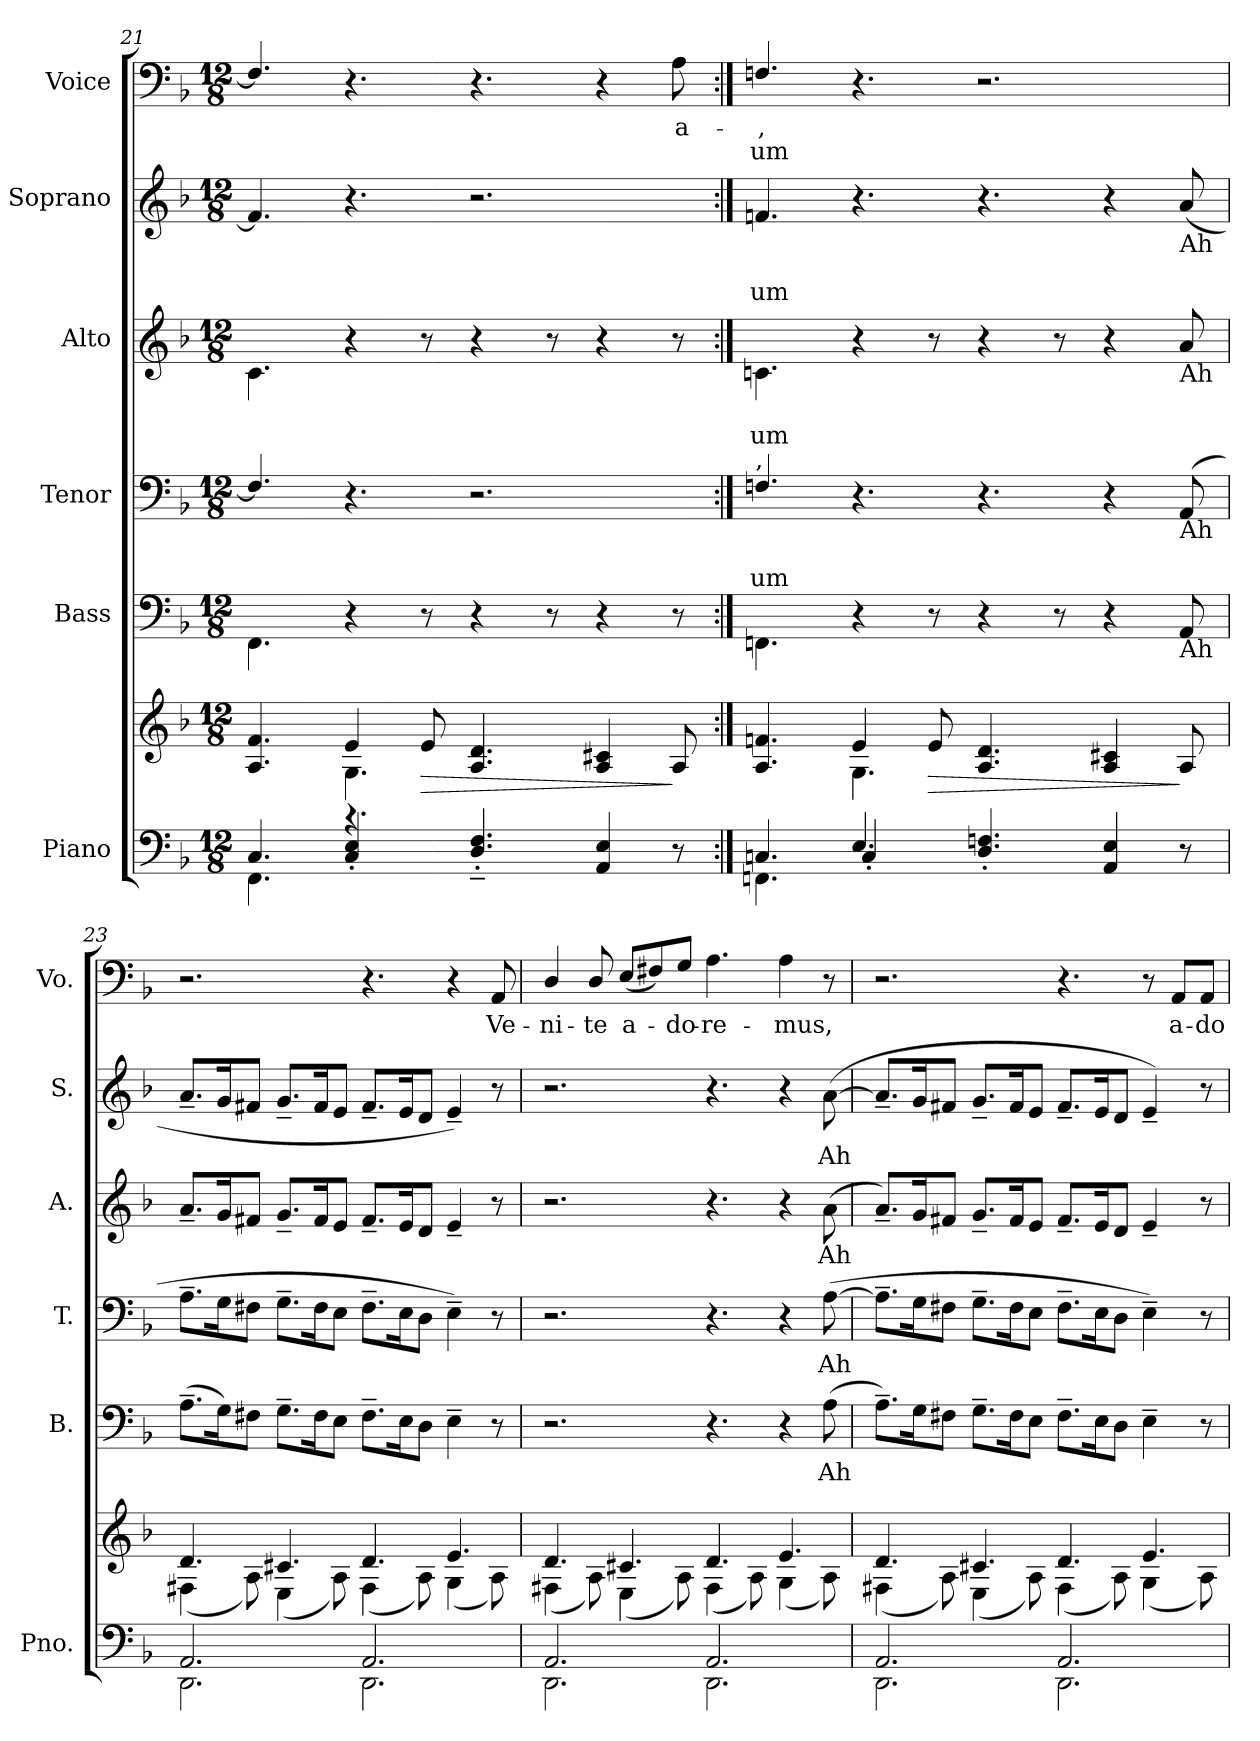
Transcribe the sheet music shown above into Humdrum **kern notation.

**kern	**kern	**dynam	**kern	**text	**kern	**text	**text	**kern	**text	**text	**kern	**text	**text	**kern	**text	**text
*part6	*part6	*part6	*part5	*part5	*part4	*part4	*part4	*part3	*part3	*part3	*part2	*part2	*part2	*part1	*part1	*part1
*staff7	*staff6	*staff6/7	*staff5	*staff5	*staff4	*staff4	*staff4	*staff3	*staff3	*staff3	*staff2	*staff2	*staff2	*staff1	*staff1	*staff1
*I"Piano	*	*	*I"Bass	*	*I"Tenor	*	*	*I"Alto	*	*	*I"Soprano	*	*	*I"Voice	*	*
*I'Pno.	*	*	*I'B.	*	*I'T.	*	*	*I'A.	*	*	*I'S.	*	*	*I'Vo.	*	*
!!LO:PB:g=z
*clefF4	*clefG2	*	*clefF4	*	*clefF4	*	*	*clefG2	*	*	*clefG2	*	*	*clefF4	*	*
*k[b-]	*k[b-]	*	*k[b-]	*	*k[b-]	*	*	*k[b-]	*	*	*k[b-]	*	*	*k[b-]	*	*
*M12/8	*M12/8	*	*M12/8	*	*M12/8	*	*	*M12/8	*	*	*M12/8	*	*	*M12/8	*	*
=21	=21	=21	=21	=21	=21	=21	=21	=21	=21	=21	=21	=21	=21	=21	=21	=21
*^	*^	*	*	*	*	*	*	*	*	*	*	*	*	*	*	*
4.FF\	4.C/	4.A/ 4.f/	4.ryy	.	4.FF\	.	4.F/]	.	.	4.c\	.	.	4.f/]	.	.	4.F/]	.	.
4.r	4C/'> 4E/'>	4e/	4.G\	.	4r	.	4.r	.	.	4r	.	.	4.r	.	.	4.r	.	.
!	!	!	!	!LO:HP:b	!	!	!	!	!	!	!	!	!	!	!	!	!	!
.	2..ryy	8e/	.	>	8r	.	.	.	.	8r	.	.	.	.	.	.	.	.
4.D/'<~< 4.F/'<~<	.	4.A/ 4.d/	2.ryy	.	4r	.	2.r	.	.	4r	.	.	2.r	.	.	4.r	.	.
.	.	.	.	.	8r	.	.	.	.	8r	.	.	.	.	.	.	.	.
4AA/ 4E/	.	4A/ 4c#X/	.	.	4r	.	.	.	.	4r	.	.	.	.	.	4r	.	.
!	!	!	!	!	!	!	!	!	!	!	!	!	!	!	!	!	!LO:LY:b	!
8r	.	8A/	.	]	8r	.	.	.	.	8r	.	.	.	.	.	8A\	a-	.
=22:|!	=22:|!	=22:|!	=22:|!	=22:|!	=22:|!	=22:|!	=22:|!	=22:|!	=22:|!	=22:|!	=22:|!	=22:|!	=22:|!	=22:|!	=22:|!	=22:|!	=22:|!	=22:|!
!	!	!	!	!	!	!	!LO:TX:a:t=,	!	!	!	!	!	!	!	!	!	!	!
!	!	!	!	!	!	!	!	!	!LO:LY:b	!	!	!LO:LY:b	!	!	!LO:LY:b	!	!LO:LY:b	!LO:LY:b
4.FFn\	4.Cn/	4.A/ 4.fn/	4.ryy	.	4.FFn\	.	4.Fn/	.	um	4.cn\	.	um	4.fn/	.	um	4.Fn/	-,	um
4.E/	4C'>/	4e/	4.G\	.	4r	.	4.r	.	.	4r	.	.	4.r	.	.	4.r	.	.
!	!	!	!	!LO:HP:b	!	!	!	!	!	!	!	!	!	!	!	!	!	!
.	2..ryy	8e/	.	>	8r	.	.	.	.	8r	.	.	.	.	.	.	.	.
4.D/'< 4.Fn/'<	.	4.A/ 4.d/	2.ryy	.	4r	.	4.r	.	.	4r	.	.	4.r	.	.	2.r	.	.
.	.	.	.	.	8r	.	.	.	.	8r	.	.	.	.	.	.	.	.
4AA/ 4E/	.	4A/ 4c#/	.	.	4r	.	4r	.	.	4r	.	.	4r	.	.	.	.	.
!	!	!	!	!	!	!	!	!	!	!	!	!	!LO:TX:b:t=Ah	!	!	!	!	!
!	!	!	!	!	!	!	!	!	!	!LO:TX:b:t=Ah	!	!	!	!	!	!	!	!
!	!	!	!	!	!	!	!LO:TX:b:t=Ah	!	!	!	!	!	!	!	!	!	!	!
!	!	!	!	!	!LO:TX:b:t=Ah	!	!	!	!	!	!	!	!	!	!	!	!	!
8r	.	8A/	.	]	8AA/	.	(>8AA/	.	.	8a/	.	.	(<8a/	.	.	.	.	.
=23	=23	=23	=23	=23	=23	=23	=23	=23	=23	=23	=23	=23	=23	=23	=23	=23	=23	=23
2.AA/	2.DD\	4.d/	(<4F#\	.	(8.A~>\L	.	8.A~>\L	.	.	8.a~</L	.	.	8.a~</L	.	.	2.r	.	.
.	.	.	.	.	16G\K)	.	16G\K	.	.	16g/K	.	.	16g/K	.	.	.	.	.
.	.	.	8A\)	.	8F#\J	.	8F#\J	.	.	8f#/J	.	.	8f#/J	.	.	.	.	.
.	.	4.c#/	(<4E\	.	8.G~>\L	.	8.G~>\L	.	.	8.g~</L	.	.	8.g~</L	.	.	.	.	.
.	.	.	.	.	16F#\K	.	16F#\K	.	.	16f#/K	.	.	16f#/K	.	.	.	.	.
.	.	.	8A\)	.	8E\J	.	8E\J	.	.	8e/J	.	.	8e/J	.	.	.	.	.
2.AA/	2.DD\	4.d/	(<4F#\	.	8.F#~>\L	.	8.F#~>\L	.	.	8.f#~</L	.	.	8.f#~</L	.	.	4.r	.	.
.	.	.	.	.	16E\K	.	16E\K	.	.	16e/K	.	.	16e/K	.	.	.	.	.
.	.	.	8A\)	.	8D\J	.	8D\J	.	.	8d/J	.	.	8d/J	.	.	.	.	.
.	.	4.e/	(<4G\	.	4E~>\	.	4E~>\)	.	.	4e~</	.	.	4e~</)	.	.	4r	.	.
!	!	!	!	!	!	!	!	!	!	!	!	!	!	!	!	!	!LO:LY:b	!
.	.	.	8A\)	.	8r	.	8r	.	.	8r	.	.	8r	.	.	8AA/	Ve-	.
!!LO:PB:g=z
=24	=24	=24	=24	=24	=24	=24	=24	=24	=24	=24	=24	=24	=24	=24	=24	=24	=24	=24
!	!	!	!	!	!	!	!	!	!	!	!	!	!	!	!	!	!LO:LY:b	!
2.AA/	2.DD\	4.d/	(<4F#\	.	2.r	.	2.r	.	.	2.r	.	.	2.r	.	.	4D/	-ni-	.
!	!	!	!	!	!	!	!	!	!	!	!	!	!	!	!	!	!LO:LY:b	!
.	.	.	8A\)	.	.	.	.	.	.	.	.	.	.	.	.	8D/	-te	.
!	!	!	!	!	!	!	!	!	!	!	!	!	!	!	!	!	!LO:LY:b	!
.	.	4.c#/	(<4E\	.	.	.	.	.	.	.	.	.	.	.	.	(<8E/L	a-	.
.	.	.	.	.	.	.	.	.	.	.	.	.	.	.	.	8F#/)	.	.
!	!	!	!	!	!	!	!	!	!	!	!	!	!	!	!	!	!LO:LY:b	!
.	.	.	8A\)	.	.	.	.	.	.	.	.	.	.	.	.	8G/J	-do-	.
!	!	!	!	!	!	!	!	!	!	!	!	!	!	!	!	!	!LO:LY:b	!
2.AA/	2.DD\	4.d/	(<4F#\	.	4.r	.	4.r	.	.	4.r	.	.	4.r	.	.	4.A\	-re-	.
.	.	.	8A\)	.	.	.	.	.	.	.	.	.	.	.	.	.	.	.
!	!	!	!	!	!	!	!	!	!	!	!	!	!	!	!	!	!LO:LY:b	!
.	.	4.e/	(<4G\	.	4r	.	4r	.	.	4r	.	.	4r	.	.	4A\	-mus,	.
!	!	!	!	!	!	!LO:LY:b	!	!LO:LY:b	!	!	!LO:LY:b	!	!	!LO:LY:b	!	!	!	!
.	.	.	8A\)	.	(8A\	-Ah	(>[>8A\	-Ah	.	(8a\	-Ah	.	(>[>8a\	-Ah	.	8r	.	.
=25	=25	=25	=25	=25	=25	=25	=25	=25	=25	=25	=25	=25	=25	=25	=25	=25	=25	=25
2.AA/	2.DD\	4.d/	(<4F#\	.	8.A~>\L)	.	8.A~>\L]	.	.	8.a~</L)	.	.	8.a~</L]	.	.	2.r	.	.
.	.	.	.	.	16G\K	.	16G\K	.	.	16g/K	.	.	16g/K	.	.	.	.	.
.	.	.	8A\)	.	8F#\J	.	8F#\J	.	.	8f#/J	.	.	8f#/J	.	.	.	.	.
.	.	4.c#/	(<4E\	.	8.G~>\L	.	8.G~>\L	.	.	8.g~</L	.	.	8.g~</L	.	.	.	.	.
.	.	.	.	.	16F#\K	.	16F#\K	.	.	16f#/K	.	.	16f#/K	.	.	.	.	.
.	.	.	8A\)	.	8E\J	.	8E\J	.	.	8e/J	.	.	8e/J	.	.	.	.	.
2.AA/	2.DD\	4.d/	(<4F#\	.	8.F#~>\L	.	8.F#~>\L	.	.	8.f#~</L	.	.	8.f#~</L	.	.	4.r	.	.
.	.	.	.	.	16E\K	.	16E\K	.	.	16e/K	.	.	16e/K	.	.	.	.	.
.	.	.	8A\)	.	8D\J	.	8D\J	.	.	8d/J	.	.	8d/J	.	.	.	.	.
.	.	4.e/	(<4G\	.	4E~>\	.	4E~>\)	.	.	4e~</	.	.	4e~</)	.	.	8r	.	.
!	!	!	!	!	!	!	!	!	!	!	!	!	!	!	!	!	!LO:LY:b	!
.	.	.	.	.	.	.	.	.	.	.	.	.	.	.	.	8AA/L	a-	.
!	!	!	!	!	!	!	!	!	!	!	!	!	!	!	!	!	!LO:LY:b	!
.	.	.	8A\)	.	8r	.	8r	.	.	8r	.	.	8r	.	.	8AA/J	-do-	.
*v	*v	*	*	*	*	*	*	*	*	*	*	*	*	*	*	*	*	*
*	*v	*v	*	*	*	*	*	*	*	*	*	*	*	*	*	*	*
=	=	=	=	=	=	=	=	=	=	=	=	=	=	=	=	=
*-	*-	*-	*-	*-	*-	*-	*-	*-	*-	*-	*-	*-	*-	*-	*-	*-
